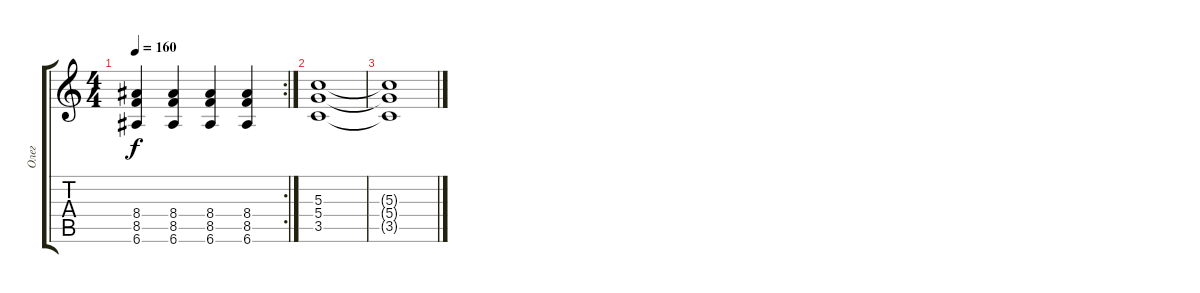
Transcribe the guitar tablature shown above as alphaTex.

\track ("Олег" "Олег") {instrument distortionguitar}
\staff {score tabs}
\tuning (E4 B3 G3 D3 A2 E2) {hide}
\rc 2
\ts (4 4)
\tempo 160
\clef g2
\ks c
(8.4 8.5 6.6).4{dy f} (8.4 8.5 6.6).4 (8.4 8.5 6.6).4 (8.4 8.5 6.6).4 |
(5.3 5.4 3.5).1 |
(5.3{t} 5.4{t} 3.5{t}).1
